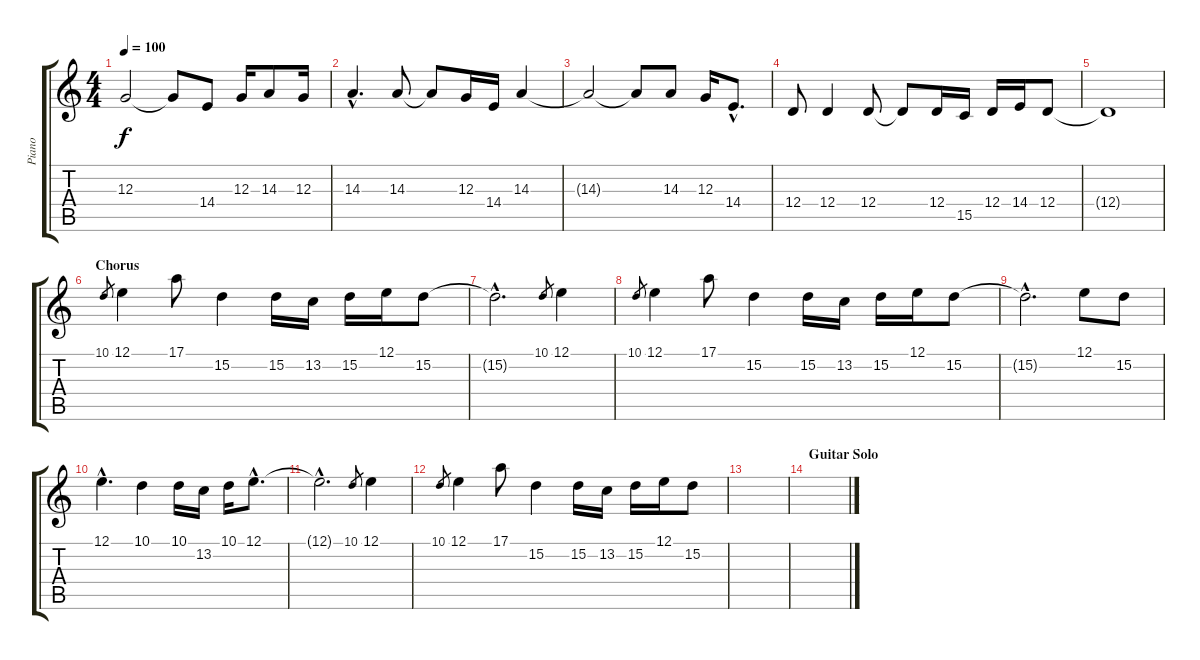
\track ("Piano" "Piano") {instrument acousticgrandpiano}
\staff {score tabs}
\tuning (E4 B3 G3 D3 A2 E2) {hide}
\ts (4 4)
\tempo 100
\clef g2
\ks c
12.3{t}.2{dy f} 12.3{t}.8 14.4.8 12.3.16 14.3.8 12.3.16 |
14.3{hac}.4{d} 14.3.8 14.3{t}.8 12.3.16 14.4.16 14.3.4 |
14.3{t}.2 14.3{t}.8 14.3.8 12.3.16 14.4{hac}.8{d} |
12.4.8 12.4.4 12.4.8 12.4{t}.8 12.4.16 15.5.16 12.4.16 14.4.16 12.4.8 |
12.4{t}.1 |
\section ("" "Chorus")
10.1.8{gr} 12.1.4 17.1.8 15.2.4 15.2.16 13.2.16 15.2.16 12.1.16 15.2.8 |
15.2{hac t}.2{d} 10.1.8{gr} 12.1.4 |
10.1.8{gr} 12.1.4 17.1.8 15.2.4 15.2.16 13.2.16 15.2.16 12.1.16 15.2.8 |
15.2{hac t}.2{d} 12.1.8 15.2.8 |
12.1{hac}.4{d} 10.1.4 10.1.16 13.2.16 10.1.16 12.1{hac}.8{d} |
12.1{hac t}.2{d} 10.1.8{gr} 12.1.4 |
10.1.8{gr} 12.1.4 17.1.8 15.2.4 15.2.16 13.2.16 15.2.16 12.1.16 15.2.8 |
|
\section ("" "Guitar Solo")
